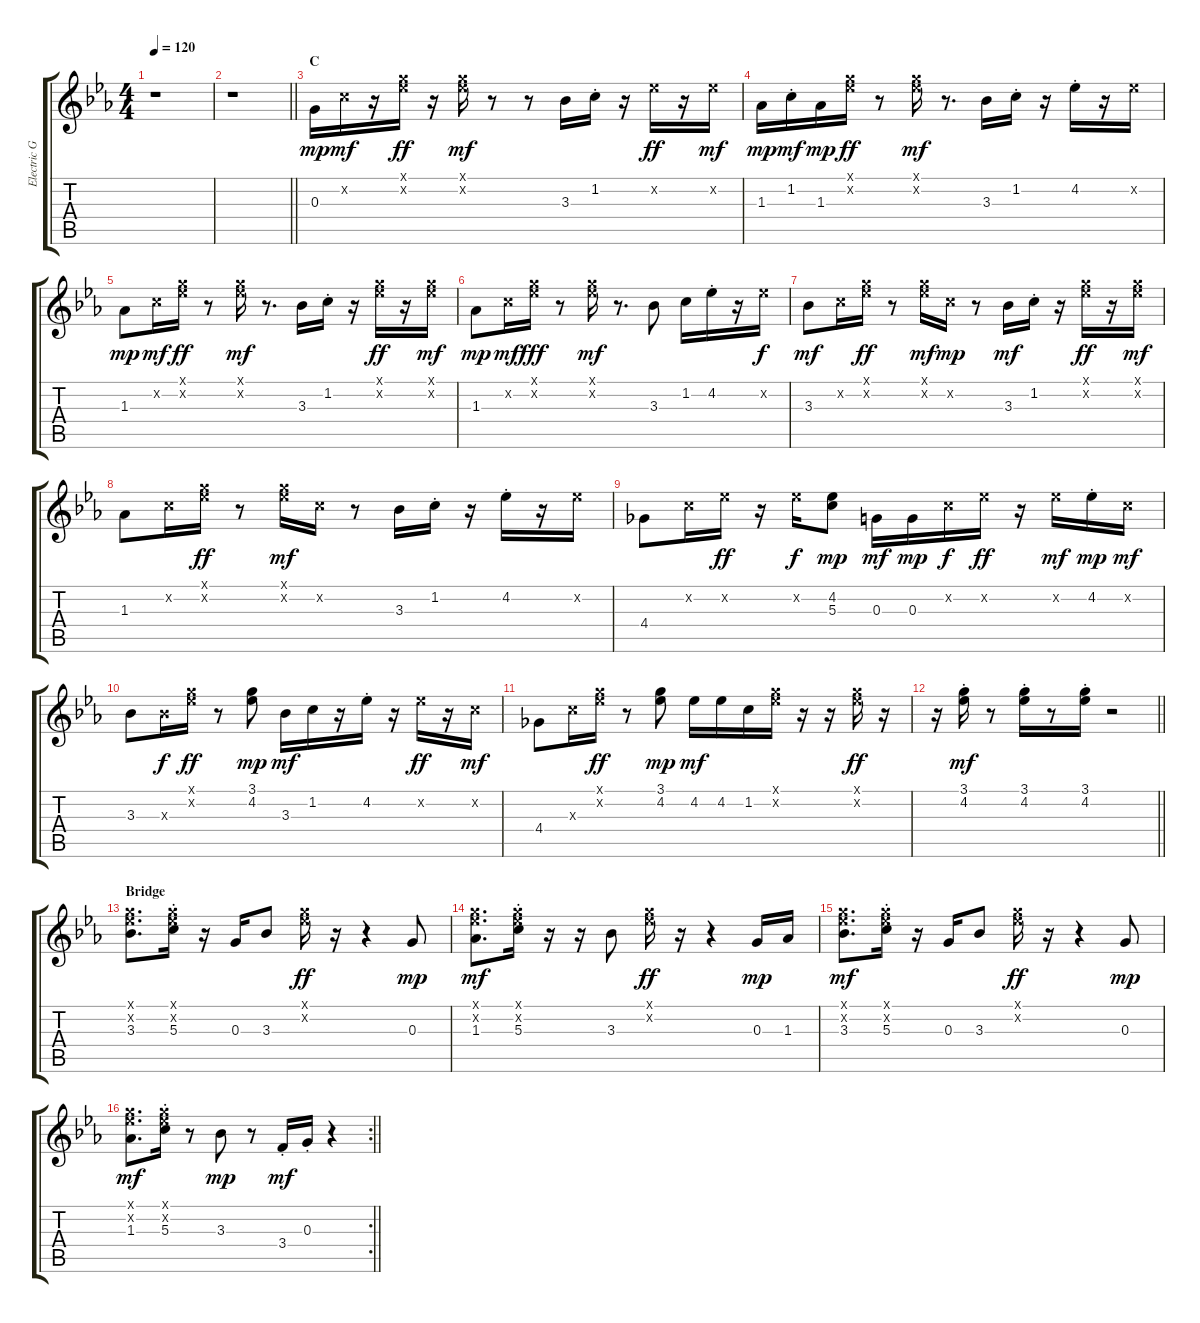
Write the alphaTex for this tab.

\track ("Electric Guitar 3" "Electric G") {instrument electricguitarmuted}
\staff {score tabs}
\tuning (E4 B3 G3 D3 A2 E2) {hide}
\ts (4 4)
\tempo 120
\clef g2
\ks eb
r.1{dy mf} |
\barLineRight lightlight
r.1 |
\section ("" "C")
0.3.16{dy mp} 1.2{x}.16{dy mf} r.16 (3.1{x} 4.2{x}).16{dy ff} r.16 (3.1{x} 4.2{x}).16{dy mf} r.8 r.8 3.3.16 1.2{st}.16 r.16 4.2{x}.16{dy ff} r.16 4.2{x}.16{dy mf} |
1.3.16{dy mp} 1.2{st}.16{dy mf} 1.3.16{dy mp} (3.1{x} 4.2{x}).16{dy ff} r.8 (3.1{x} 4.2{x}).16{dy mf} r.8{d} 3.3.16 1.2{st}.16 r.16 4.2{st}.16 r.16 4.2{x}.16 |
1.3.8{dy mp} 1.2{x}.16{dy mf} (3.1{x} 4.2{x}).16{dy ff} r.8 (3.1{x} 4.2{x}).16{dy mf} r.8{d} 3.3.16 1.2{st}.16 r.16 (3.1{x} 4.2{x}).16{dy ff} r.16 (3.1{x} 4.2{x}).16{dy mf} |
1.3.8{dy mp} 1.2{x}.16{dy mf} (3.1{x} 4.2{x}).16{dy fff} r.8 (3.1{x} 4.2{x}).16{dy mf} r.8{d} 3.3.8 1.2.16 4.2{st}.16 r.16 4.2{x}.16{dy f} |
3.3.8{dy mf} 1.2{x}.16 (3.1{x} 4.2{x}).16{dy ff} r.8 (3.1{x} 4.2{x}).16{dy mf} 1.2{x}.16{dy mp} r.8 3.3.16{dy mf} 1.2{st}.16 r.16 (3.1{x} 4.2{x}).16{dy ff} r.16 (3.1{x} 4.2{x}).16{dy mf} |
1.3.8 1.2{x}.16 (3.1{x} 4.2{x}).16{dy ff} r.8 (3.1{x} 4.2{x}).16{dy mf} 1.2{x}.16 r.8 3.3.16 1.2{st}.16 r.16 4.2{st}.16 r.16 4.2{x}.16 |
4.4.8 1.2{x}.16 4.2{x}.16{dy ff} r.16 4.2{x}.16{dy f} (4.2 5.3).8{dy mp} 0.3.16{dy mf} 0.3.16{dy mp} 1.2{x}.16{dy f} 4.2{x}.16{dy ff} r.16 4.2{x}.16{dy mf} 4.2{st}.16{dy mp} 1.2{x}.16{dy mf} |
3.3.8 3.3{x}.16{dy f} (3.1{x} 4.2{x}).16{dy ff} r.8 (3.1 4.2).8{dy mp} 3.3.16{dy mf} 1.2.16 r.16 4.2{st}.16 r.16 4.2{x}.16{dy ff} r.16 1.2{x}.16{dy mf} |
4.4.8 5.3{x}.16 (3.1{x} 4.2{x}).16{dy ff} r.8 (3.1 4.2).8{dy mp} 4.2.16{dy mf} 4.2.16 1.2.16 (3.1{x} 4.2{x}).16 r.16 r.16 (3.1{x} 4.2{x}).16{dy ff} r.16 |
\barLineRight lightlight
r.16 (3.1{st} 4.2{st}).16{dy mf} r.8 (3.1{st} 4.2{st}).16 r.8 (3.1{st} 4.2{st}).16 r.2 |
\section ("" "Bridge")
(3.1{x} 4.2{x} 3.3).8{d} (3.1{x} 4.2{x} 5.3{st}).16 r.16 0.3.16 3.3.8 (3.1{x} 4.2{x}).16{dy ff} r.16 r.4 0.3.8{dy mp} |
(3.1{x} 4.2{x} 1.3).8{d dy mf} (3.1{x} 4.2{x} 5.3{st}).16 r.16 r.16 3.3.8 (3.1{x} 4.2{x}).16{dy ff} r.16 r.4 0.3.16{dy mp} 1.3.16 |
(3.1{x} 4.2{x} 3.3).8{d dy mf} (3.1{x} 4.2{x} 5.3{st}).16 r.16 0.3.16 3.3.8 (3.1{x} 4.2{x}).16{dy ff} r.16 r.4 0.3.8{dy mp} |
\rc 2
\barLineRight lightlight
(3.1{x} 4.2{x} 1.3).8{d dy mf} (3.1{x} 4.2{x} 5.3{st}).16 r.8 3.3.8{dy mp} r.8 3.4{st}.16{dy mf} 0.3{st}.16 r.4
